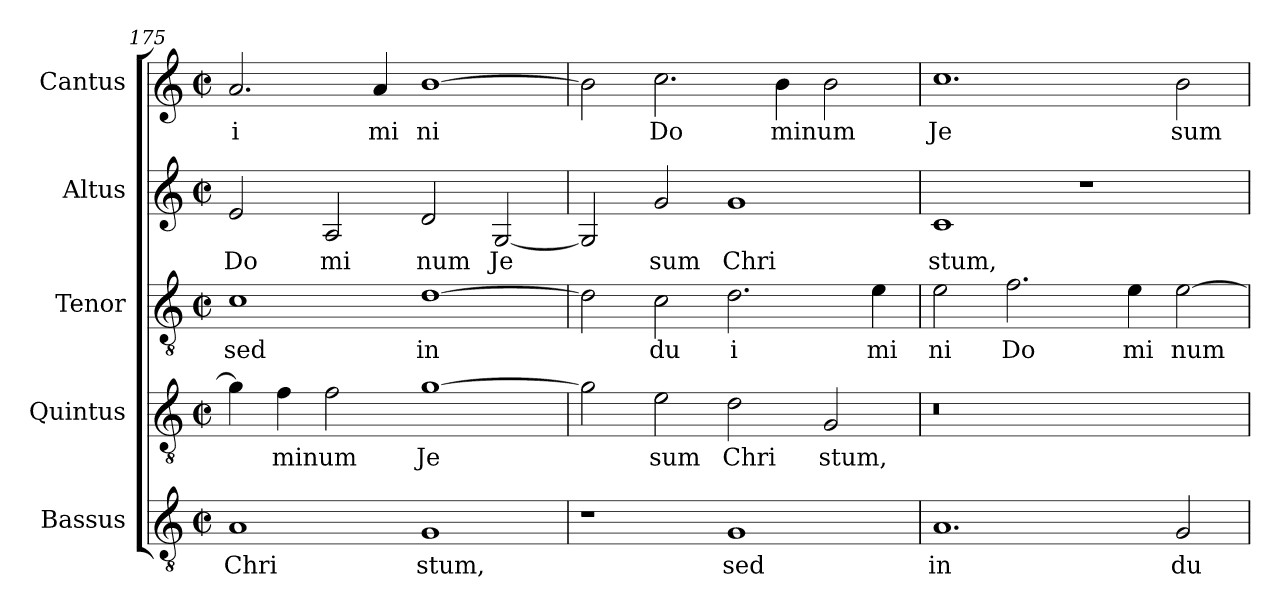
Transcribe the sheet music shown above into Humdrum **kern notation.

**kern	**text	**kern	**text	**kern	**text	**kern	**text	**kern	**text
*part5	*part5	*part4	*part4	*part3	*part3	*part2	*part2	*part1	*part1
*staff5	*staff5	*staff4	*staff4	*staff3	*staff3	*staff2	*staff2	*staff1	*staff1
*I"Bassus	*	*I"Quintus	*	*I"Tenor	*	*I"Altus	*	*I"Cantus	*
*clefGv2	*	*clefGv2	*	*clefGv2	*	*clefG2	*	*clefG2	*
*M2/2	*	*M2/2	*	*M2/2	*	*M2/2	*	*M2/2	*
*met(c|)	*	*met(c|)	*	*met(c|)	*	*met(c|)	*	*met(c|)	*
=175	=175	=175	=175	=175	=175	=175	=175	=175	=175
!	!LO:LY:b:cj	!	!	!	!LO:LY:b:cj	!	!LO:LY:b:cj	!	!LO:LY:b:cj
1A	Chri	4g\]	.	1c	sed	2e/	Do	2.a/	i
!	!	!	!LO:LY:b	!	!	!	!	!	!
.	.	4f\	minum	.	.	.	.	.	.
!	!	!	!	!	!	!	!LO:LY:b:cj	!	!
.	.	2f\	.	.	.	2A/	mi	.	.
!	!	!	!	!	!	!	!	!	!LO:LY:b:cj
.	.	.	.	.	.	.	.	4a/	mi
!	!LO:LY:b:cj	!	!LO:LY:b:cj	!	!LO:LY:b:cj	!	!LO:LY:b:cj	!	!LO:LY:b:cj
1G	stum,	[>1g	Je	[>1d	in	2d/	num	[>1b	ni
!	!	!	!	!	!	!	!LO:LY:b:cj	!	!
.	.	.	.	.	.	[<2G/	Je	.	.
=176	=176	=176	=176	=176	=176	=176	=176	=176	=176
1r	.	2g\]	.	2d\]	.	2G/]	.	2b\]	.
!	!	!	!LO:LY:b:cj	!	!LO:LY:b:cj	!	!LO:LY:b:cj	!	!LO:LY:b:cj
.	.	2e\	sum	2c\	du	2g/	sum	2.cc\	Do
!	!LO:LY:b:cj	!	!LO:LY:b:cj	!	!LO:LY:b:cj	!	!LO:LY:b:cj	!	!
1G	sed	2d\	Chri	2.d\	i	1g	Chri	.	.
!	!	!	!	!	!	!	!	!	!LO:LY:b
.	.	.	.	.	.	.	.	4b\	minum
!	!	!	!LO:LY:b:cj	!	!	!	!	!	!
.	.	2G/	stum,	.	.	.	.	2b\	.
!	!	!	!	!	!LO:LY:b:cj	!	!	!	!
.	.	.	.	4e\	mi	.	.	.	.
=177	=177	=177	=177	=177	=177	=177	=177	=177	=177
!	!LO:LY:b:cj	!	!	!	!LO:LY:b:cj	!	!LO:LY:b:cj	!	!LO:LY:b:cj
1.A	in	0r	.	2e\	ni	1c	stum,	1.cc	Je
!	!	!	!	!	!LO:LY:b:cj	!	!	!	!
.	.	.	.	2.f\	Do	.	.	.	.
.	.	.	.	.	.	1r	.	.	.
!	!	!	!	!	!LO:LY:b:cj	!	!	!	!
.	.	.	.	4e\	mi	.	.	.	.
!	!LO:LY:b:cj	!	!	!	!LO:LY:b	!	!	!	!LO:LY:b:cj
2G/	du	.	.	[>2e\	num	.	.	2b\	sum
=	=	=	=	=	=	=	=	=	=
*-	*-	*-	*-	*-	*-	*-	*-	*-	*-
